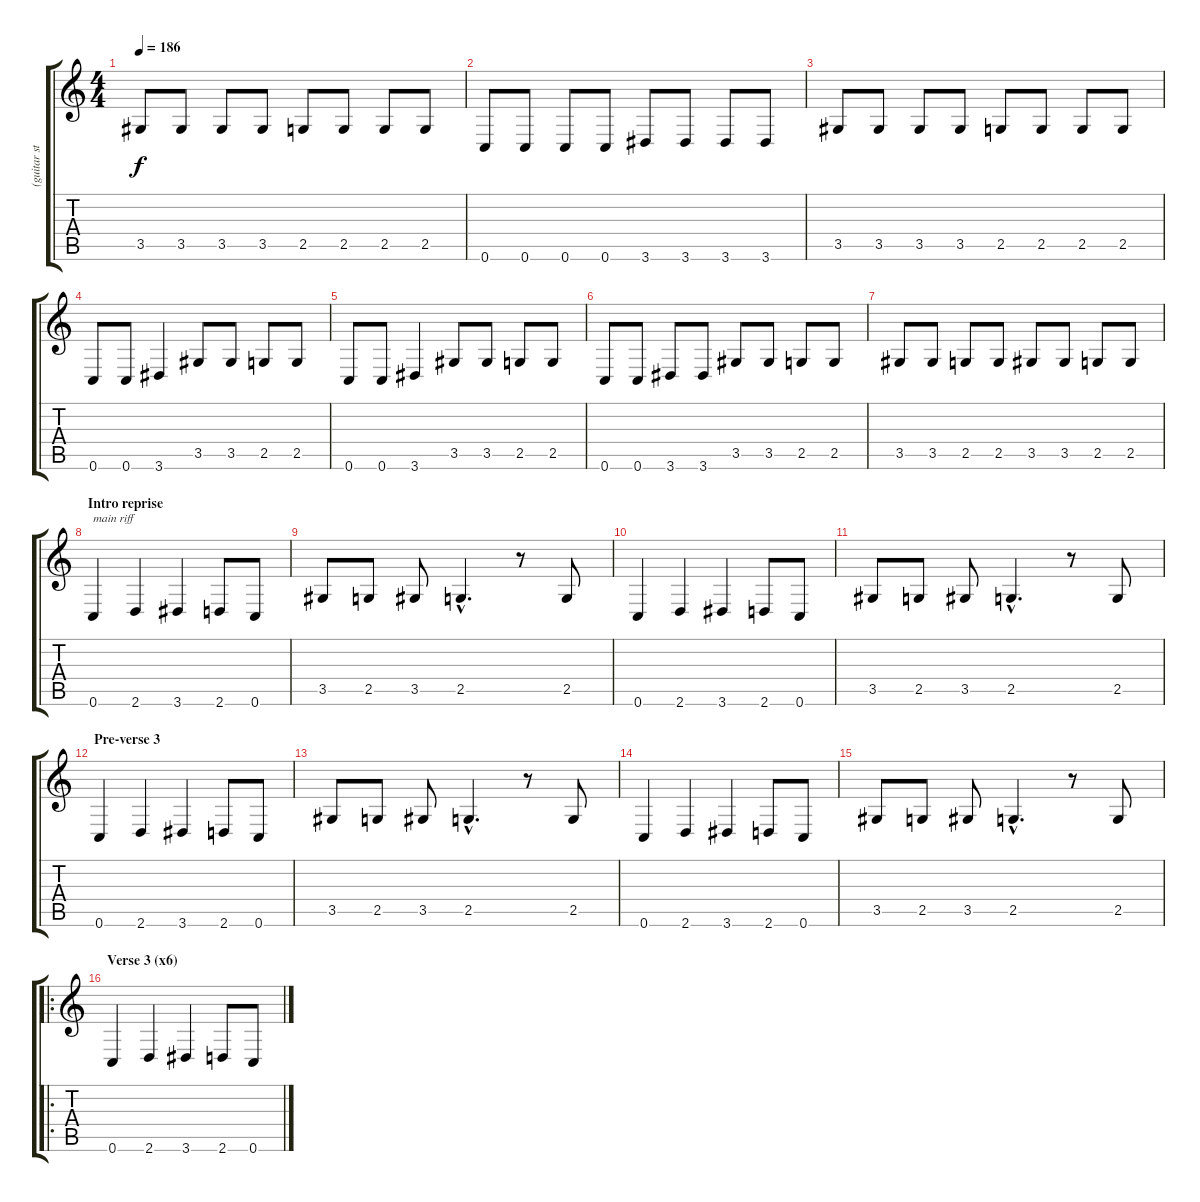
\track ("(guitar stereo reverb)" "(guitar st") {instrument acousticguitarsteel}
\staff {score tabs}
\tuning (E4 B3 G3 D3 F2 C2) {hide}
\ts (4 4)
\tempo 186
\clef g2
\ks c
3.5.8{dy f} 3.5.8 3.5.8 3.5.8 2.5.8 2.5.8 2.5.8 2.5.8 |
0.6.8 0.6.8 0.6.8 0.6.8 3.6.8 3.6.8 3.6.8 3.6.8 |
3.5.8 3.5.8 3.5.8 3.5.8 2.5.8 2.5.8 2.5.8 2.5.8 |
0.6.8 0.6.8 3.6.4 3.5.8 3.5.8 2.5.8 2.5.8 |
0.6.8 0.6.8 3.6.4 3.5.8 3.5.8 2.5.8 2.5.8 |
0.6.8 0.6.8 3.6.8 3.6.8 3.5.8 3.5.8 2.5.8 2.5.8 |
3.5.8 3.5.8 2.5.8 2.5.8 3.5.8 3.5.8 2.5.8 2.5.8 |
\section ("" "Intro reprise")
0.6.4{txt "main riff"} 2.6.4 3.6.4 2.6.8 0.6.8 |
3.5.8 2.5.8 3.5.8 2.5{hac}.4{d} r.8 2.5.8 |
0.6.4 2.6.4 3.6.4 2.6.8 0.6.8 |
3.5.8 2.5.8 3.5.8 2.5{hac}.4{d} r.8 2.5.8 |
\section ("" "Pre-verse 3")
0.6.4 2.6.4 3.6.4 2.6.8 0.6.8 |
3.5.8 2.5.8 3.5.8 2.5{hac}.4{d} r.8 2.5.8 |
0.6.4 2.6.4 3.6.4 2.6.8 0.6.8 |
3.5.8 2.5.8 3.5.8 2.5{hac}.4{d} r.8 2.5.8 |
\ro
\section ("" "Verse 3 (x6)")
0.6.4 2.6.4 3.6.4 2.6.8 0.6.8
